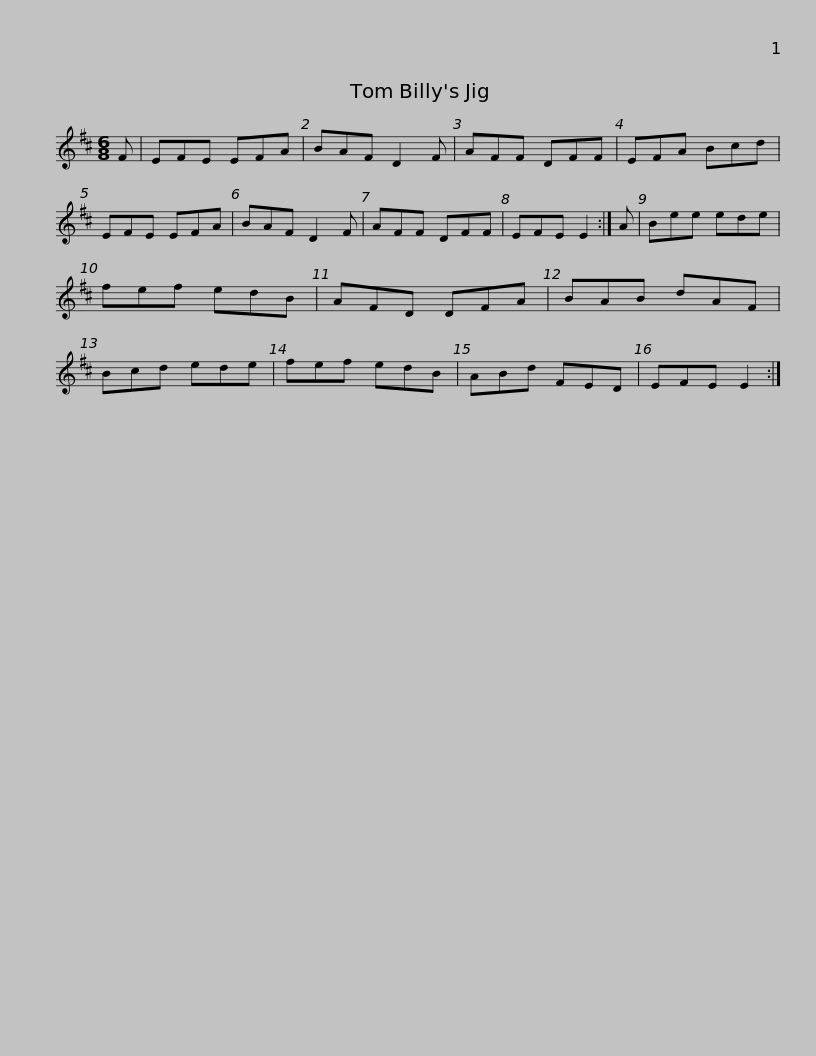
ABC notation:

X:1
L:1/8
M:6/8
I:linebreak $
K:D
V:1 treble
V:1
 F | EFE EFA | BAF D2 F | AFF DFF | EFA Bcd | %5
 EFE EFA | BAF D2 F | AFF DFF |$ EFE E2 :| A | %10
 Bee ede | fef edB | AFD DFA | BAB dAF | Bcd ede | %15
 fef edB |$ ABd FED | EFE E2 :| %18
